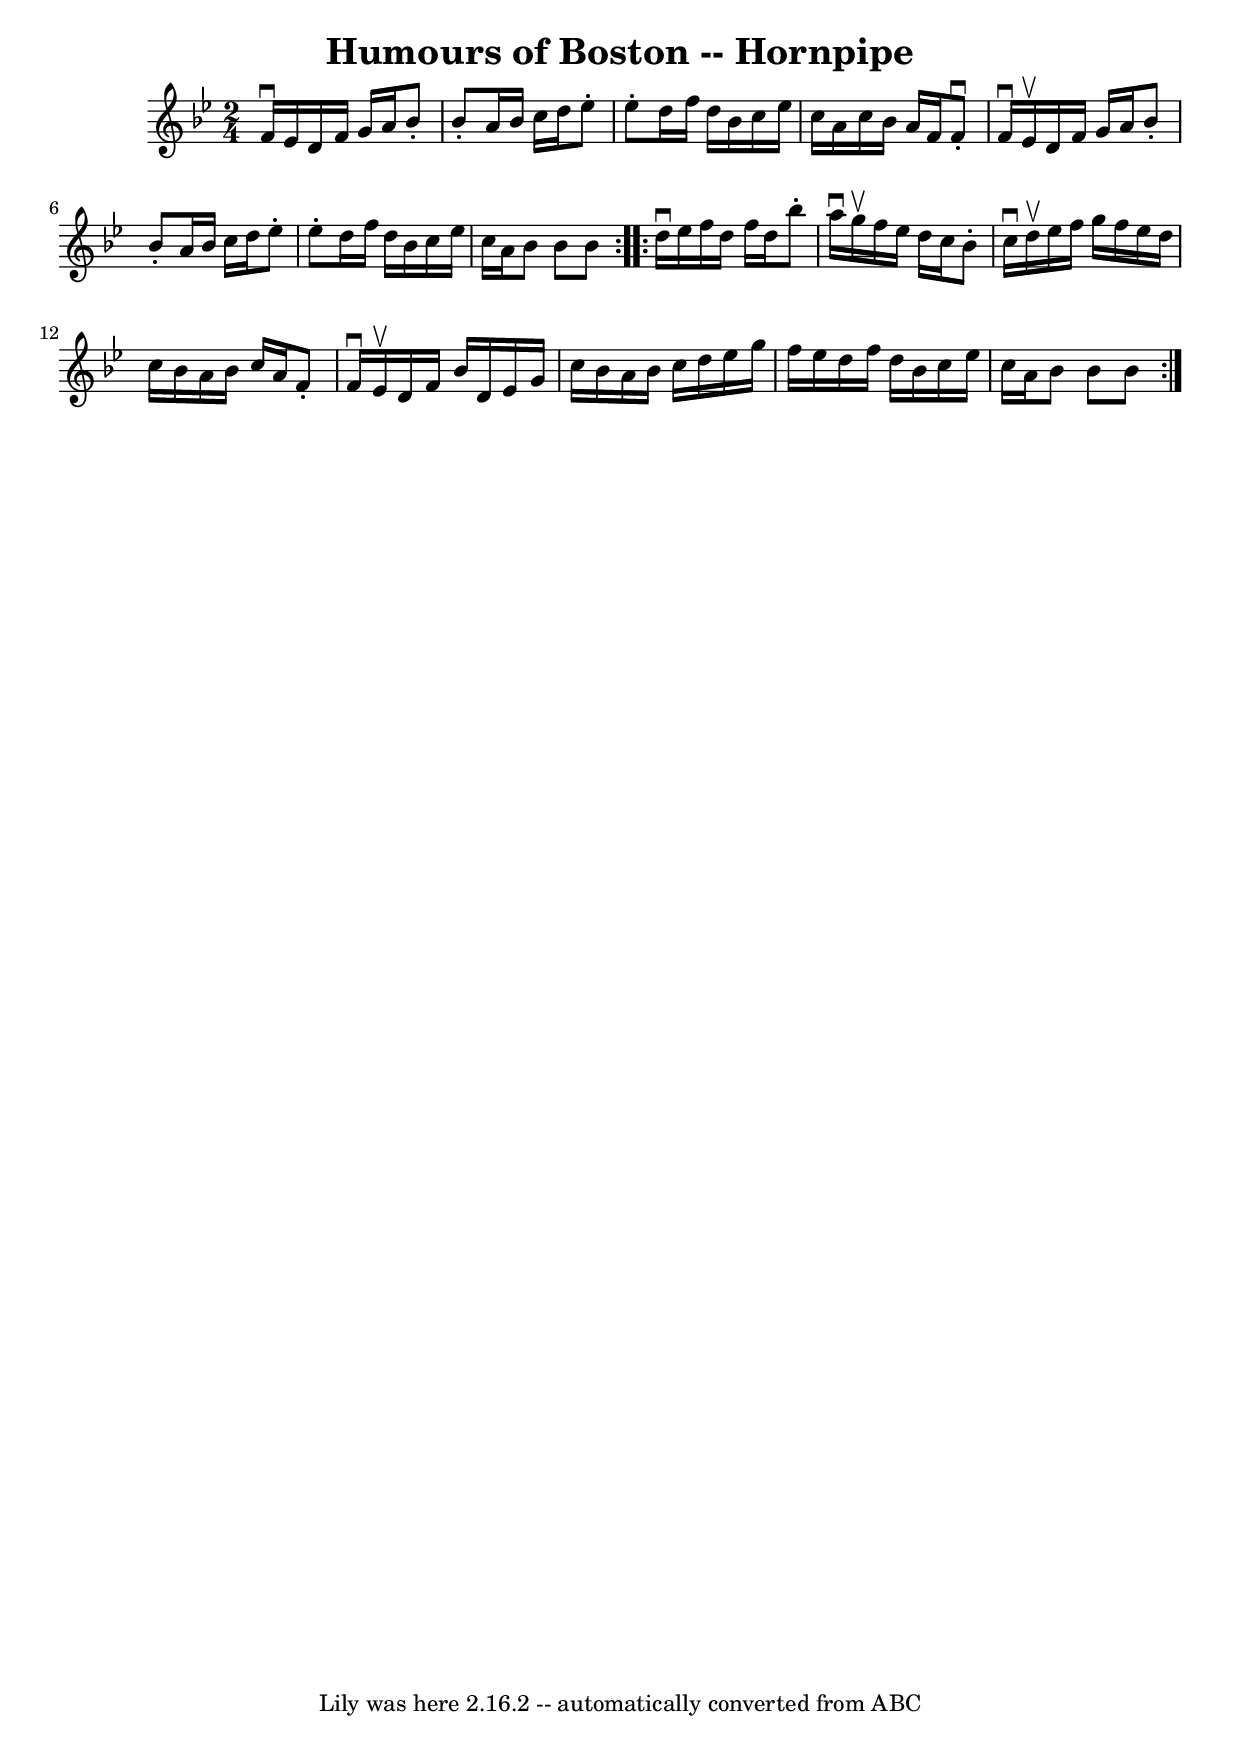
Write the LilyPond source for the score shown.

\version "2.7.40"
\include "Mammoth.ily"
\header {
	%% book = "Cole's 1000 Fiddle Tunes"
	crossRefNumber = "1"
	footnotes = ""
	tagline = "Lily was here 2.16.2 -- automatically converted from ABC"
	title = "Humours of Boston -- Hornpipe"
}
voicedefault =  {
\set Score.defaultBarType = "empty"

\repeat volta 2 {
\time 2/4 \key bes \major f'16^\downbow ees'16  |
 d'16 f'16    
g'16 a'16 bes'8 -. bes'8 -. |
 a'16 bes'16 c''16 d''16 
 ees''8 -. ees''8 -. |
 d''16 f''16 d''16 bes'16 c''16  
 ees''16 c''16 a'16  |
 c''16 bes'16 a'16 f'16 f'8 
-.^\downbow f'16^\downbow ees'16^\upbow |
 d'16 f'16 g'16 
 a'16 bes'8 -. bes'8 -. |
 a'16 bes'16 c''16 d''16    
ees''8 -. ees''8 -. |
 d''16 f''16 d''16 bes'16 c''16    
ees''16 c''16 a'16  |
 bes'8 bes'8 bes'8  }     
\repeat volta 2 { d''16^\downbow ees''16  |
 f''16 d''16    
f''16 d''16 bes''8 -. a''16^\downbow g''16^\upbow |
 f''16  
 ees''16 d''16 c''16 bes'8 -. c''16^\downbow d''16^\upbow 
|
 ees''16 f''16 g''16 f''16 ees''16 d''16 c''16    
bes'16  |
 a'16 bes'16 c''16 a'16 f'8 -. f'16^\downbow   
ees'16^\upbow |
 d'16 f'16 bes'16 d'16 ees'16 g'16    
c''16 bes'16  |
 a'16 bes'16 c''16 d''16 ees''16    
g''16 f''16 ees''16  |
 d''16 f''16 d''16 bes'16    
c''16 ees''16 c''16 a'16  |
 bes'8 bes'8 bes'8  }   
}

\score{
    <<

	\context Staff="default"
	{
	    \voicedefault 
	}

    >>
	\layout {
	}
	\midi {}
}
